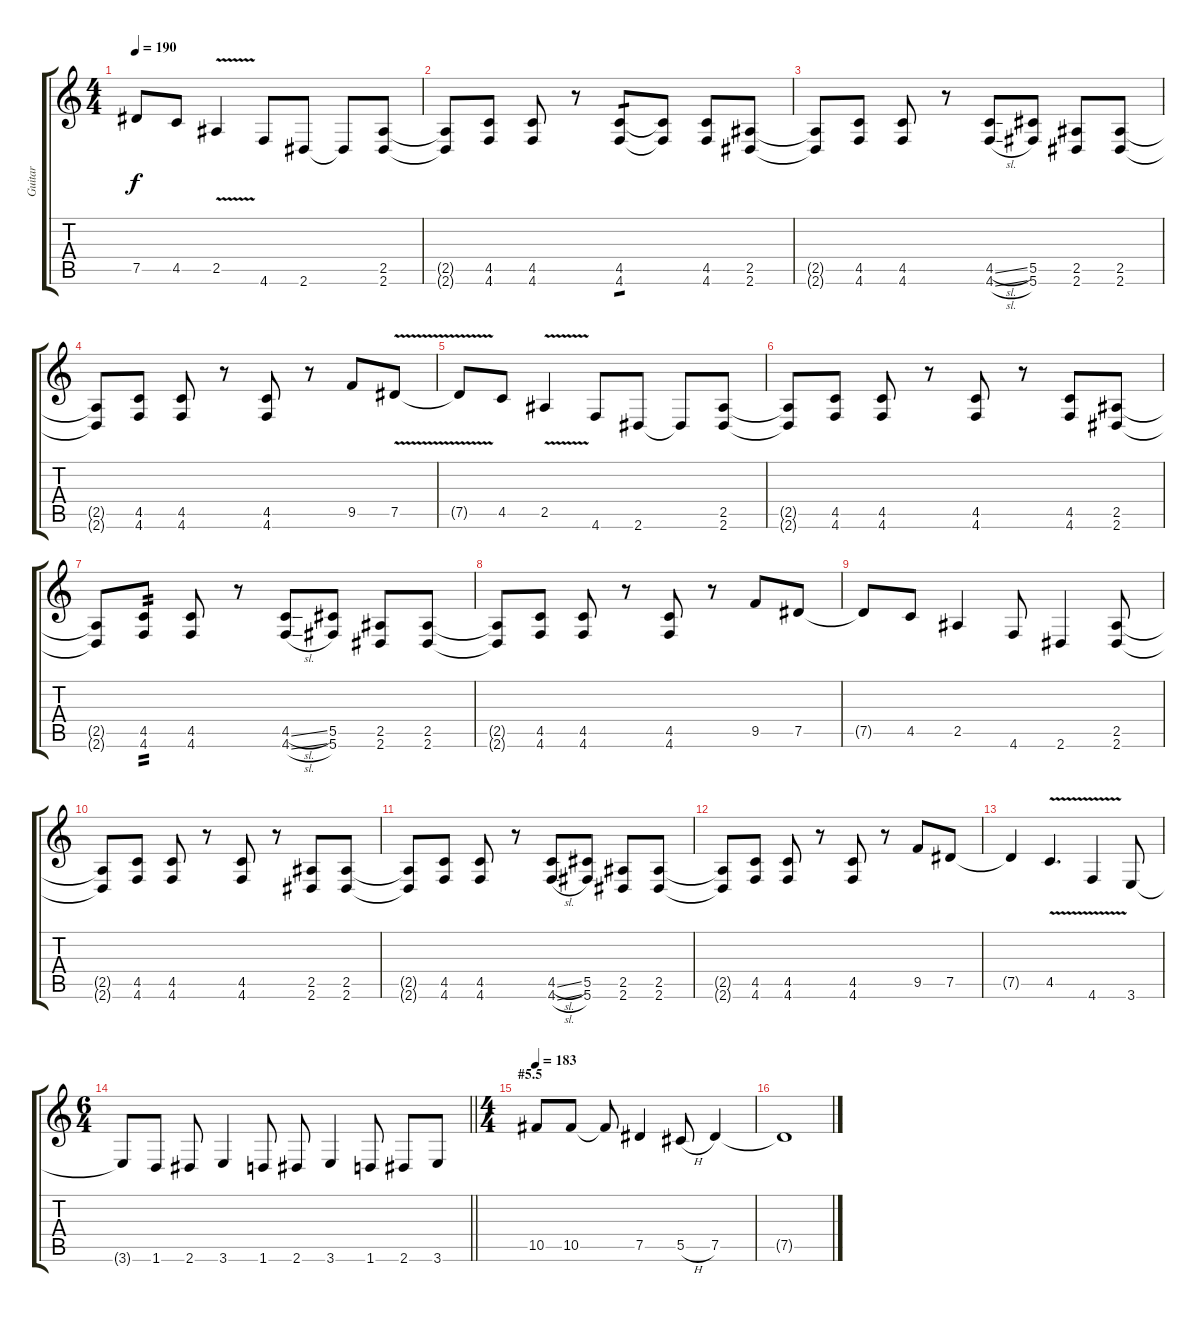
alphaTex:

\track ("Guitar" "Guitar") {instrument distortionguitar}
\staff {score tabs}
\tuning (Eb4 Bb3 Gb3 Db3 Ab2 Db2) {hide}
\ts (4 4)
\tempo 190
\clef g2
\ks c
7.5{t}.8{dy f} 4.5.8 2.5{v}.4 4.6.8 2.6.8 2.6{t}.8 (2.5 2.6).8 |
(2.5{t} 2.6{t}).8 (4.5 4.6).8 (4.5 4.6).8 r.8 (4.5 4.6).8{tp 1} (4.5{t} 4.6{t}).8 (4.5 4.6).8 (2.5 2.6).8 |
(2.5{t} 2.6{t}).8 (4.5 4.6).8 (4.5 4.6).8 r.8 (4.5{sl} 4.6{sl}).8 (5.5 5.6).8 (2.5 2.6).8 (2.5 2.6).8 |
(2.5{t} 2.6{t}).8 (4.5 4.6).8 (4.5 4.6).8 r.8 (4.5 4.6).8 r.8 9.5.8 7.5{v}.8 |
7.5{t}.8 4.5.8 2.5{v}.4 4.6.8 2.6.8 2.6{t}.8 (2.5 2.6).8 |
(2.5{t} 2.6{t}).8 (4.5 4.6).8 (4.5 4.6).8 r.8 (4.5 4.6).8 r.8 (4.5 4.6).8 (2.5 2.6).8 |
(2.5{t} 2.6{t}).8 (4.5 4.6).8{tp 2} (4.5 4.6).8 r.8 (4.5{sl} 4.6{sl}).8 (5.5 5.6).8 (2.5 2.6).8 (2.5 2.6).8 |
(2.5{t} 2.6{t}).8 (4.5 4.6).8 (4.5 4.6).8 r.8 (4.5 4.6).8 r.8 9.5.8 7.5.8 |
7.5{t}.8 4.5.8 2.5.4 4.6.8 2.6.4 (2.5 2.6).8 |
(2.5{t} 2.6{t}).8 (4.5 4.6).8 (4.5 4.6).8 r.8 (4.5 4.6).8 r.8 (2.5 2.6).8 (2.5 2.6).8 |
(2.5{t} 2.6{t}).8 (4.5 4.6).8 (4.5 4.6).8 r.8 (4.5{sl} 4.6{sl}).8 (5.5 5.6).8 (2.5 2.6).8 (2.5 2.6).8 |
(2.5{t} 2.6{t}).8 (4.5 4.6).8 (4.5 4.6).8 r.8 (4.5 4.6).8 r.8 9.5.8 7.5.8 |
7.5{t}.4 4.5{v}.4{d} 4.6{v}.4 3.6.8 |
\ts (6 4)
\barLineRight lightlight
3.6{t}.8 1.6.8 2.6.8 3.6.4 1.6.8 2.6.8 3.6.4 1.6.8 2.6.8 3.6.8 |
\ts (4 4)
\section ("" "#5.5")
\tempo 183
10.5.8 10.5.8 10.5{t}.8 7.5.4 5.5{h}.8 7.5.4 |
7.5{t}.1
